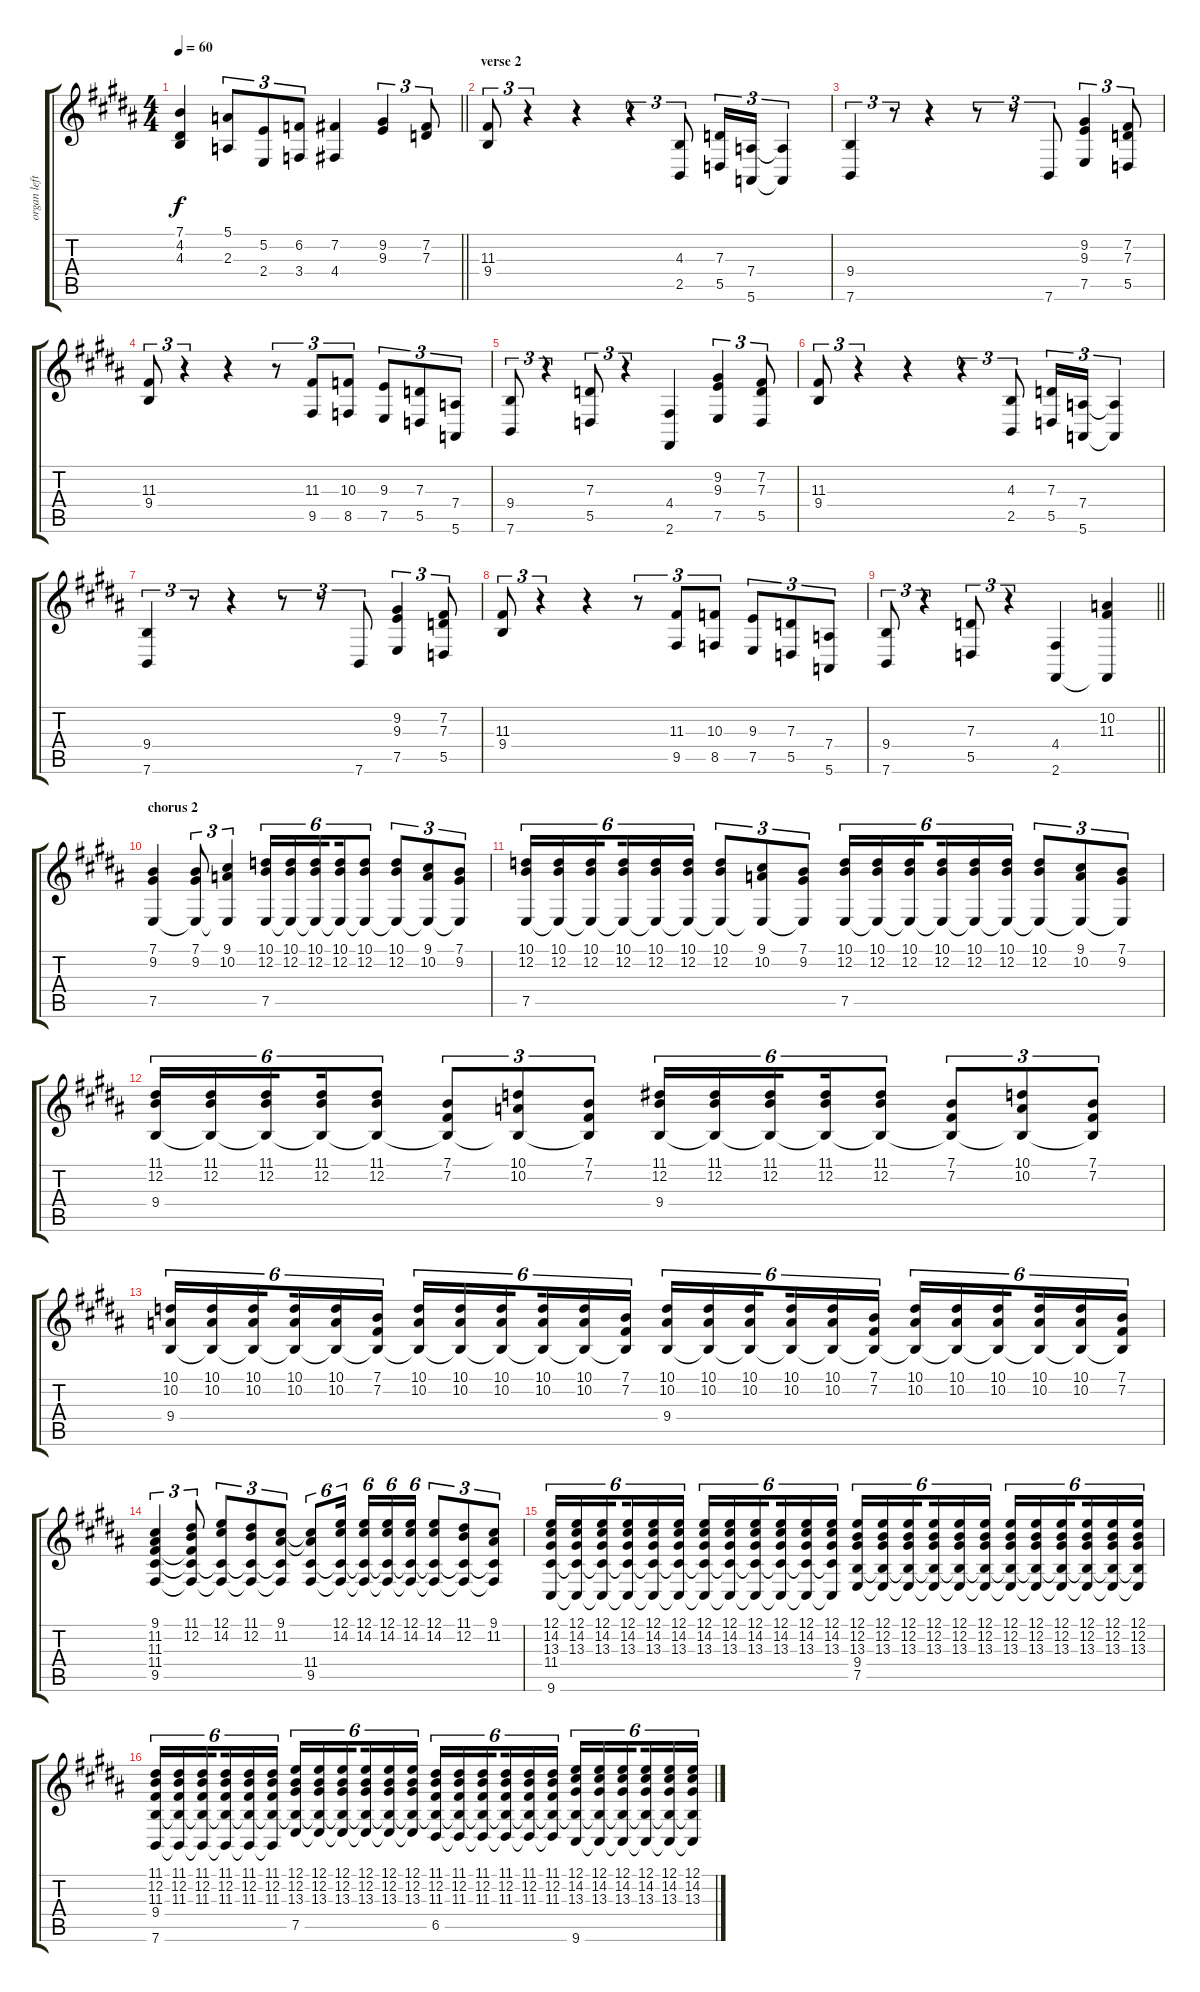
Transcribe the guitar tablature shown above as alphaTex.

\track ("organ left hand" "organ left") {instrument rockorgan}
\staff {score tabs}
\tuning (E4 B3 G3 D3 A2 E2) {hide}
\ts (4 4)
\tempo 60
\clef g2
\barLineRight lightlight
\ks b
(7.1{t} 4.2 4.3).4{dy f} (5.1 2.3).8{tu (3 2)} (5.2 2.4).8{tu (3 2)} (6.2 3.4).8{tu (3 2)} (7.2 4.4).4 (9.2 9.3).4{tu (3 2)} (7.2 7.3).8{tu (3 2)} |
\section ("" "verse 2")
(11.3 9.4).8{tu (3 2)} r.4{tu (3 2)} r.4 r.4{tu (3 2)} (4.3 2.5).8{tu (3 2)} (7.3 5.5).16{tu (3 2)} (7.4 5.6).16{tu (3 2)} (7.4{t} 5.6{t}).4{tu (3 2)} |
(9.4 7.6).4{tu (3 2)} r.8{tu (3 2)} r.4 r.8{tu (3 2)} r.8{tu (3 2)} 7.6.8{tu (3 2)} (9.2 9.3 7.5).4{tu (3 2)} (7.2 7.3 5.5).8{tu (3 2)} |
(11.3 9.4).8{tu (3 2)} r.4{tu (3 2)} r.4 r.8{tu (3 2)} (11.3 9.5).8{tu (3 2)} (10.3 8.5).8{tu (3 2)} (9.3 7.5).8{tu (3 2)} (7.3 5.5).8{tu (3 2)} (7.4 5.6).8{tu (3 2)} |
(9.4 7.6).8{tu (3 2)} r.4{tu (3 2)} (7.3 5.5).8{tu (3 2)} r.4{tu (3 2)} (4.4 2.6).4 (9.2 9.3 7.5).4{tu (3 2)} (7.2 7.3 5.5).8{tu (3 2)} |
(11.3 9.4).8{tu (3 2)} r.4{tu (3 2)} r.4 r.4{tu (3 2)} (4.3 2.5).8{tu (3 2)} (7.3 5.5).16{tu (3 2)} (7.4 5.6).16{tu (3 2)} (7.4{t} 5.6{t}).4{tu (3 2)} |
(9.4 7.6).4{tu (3 2)} r.8{tu (3 2)} r.4 r.8{tu (3 2)} r.8{tu (3 2)} 7.6.8{tu (3 2)} (9.2 9.3 7.5).4{tu (3 2)} (7.2 7.3 5.5).8{tu (3 2)} |
(11.3 9.4).8{tu (3 2)} r.4{tu (3 2)} r.4 r.8{tu (3 2)} (11.3 9.5).8{tu (3 2)} (10.3 8.5).8{tu (3 2)} (9.3 7.5).8{tu (3 2)} (7.3 5.5).8{tu (3 2)} (7.4 5.6).8{tu (3 2)} |
\barLineRight lightlight
(9.4 7.6).8{tu (3 2)} r.4{tu (3 2)} (7.3 5.5).8{tu (3 2)} r.4{tu (3 2)} (4.4 2.6).4 (10.2 11.3 2.6{t}).4 |
\section ("" "chorus 2")
(7.1 9.2 7.5).4 (7.1 9.2 7.5{t}).8{tu (3 2)} (9.1 10.2 7.5{t}).4{tu (3 2)} (10.1 12.2 7.5).16{tu (6 4)} (10.1 12.2 7.5{t}).16{tu (6 4)} (10.1 12.2 7.5{t}).16{tu (6 4) beam splitsecondary} (10.1 12.2 7.5{t}).16{tu (6 4)} (10.1 12.2 7.5{t}).8{tu (6 4)} (10.1 12.2 7.5{t}).8{tu (3 2)} (9.1 10.2 7.5{t}).8{tu (3 2)} (7.1 9.2 7.5{t}).8{tu (3 2)} |
(10.1 12.2 7.5).16{tu (6 4)} (10.1 12.2 7.5{t}).16{tu (6 4)} (10.1 12.2 7.5{t}).16{tu (6 4) beam splitsecondary} (10.1 12.2 7.5{t}).16{tu (6 4)} (10.1 12.2 7.5{t}).16{tu (6 4)} (10.1 12.2 7.5{t}).16{tu (6 4)} (10.1 12.2 7.5{t}).8{tu (3 2)} (9.1 10.2 7.5{t}).8{tu (3 2)} (7.1 9.2 7.5{t}).8{tu (3 2)} (10.1 12.2 7.5).16{tu (6 4)} (10.1 12.2 7.5{t}).16{tu (6 4)} (10.1 12.2 7.5{t}).16{tu (6 4) beam splitsecondary} (10.1 12.2 7.5{t}).16{tu (6 4)} (10.1 12.2 7.5{t}).16{tu (6 4)} (10.1 12.2 7.5{t}).16{tu (6 4)} (10.1 12.2 7.5{t}).8{tu (3 2)} (9.1 10.2 7.5{t}).8{tu (3 2)} (7.1 9.2 7.5{t}).8{tu (3 2)} |
(11.1 12.2 9.4).16{tu (6 4)} (11.1 12.2 9.4{t}).16{tu (6 4)} (11.1 12.2 9.4{t}).16{tu (6 4) beam splitsecondary} (11.1 12.2 9.4{t}).16{tu (6 4)} (11.1 12.2 9.4{t}).8{tu (6 4)} (7.1 7.2 9.4{t}).8{tu (3 2)} (10.1 10.2 9.4{t}).8{tu (3 2)} (7.1 7.2 9.4{t}).8{tu (3 2)} (11.1 12.2 9.4).16{tu (6 4)} (11.1 12.2 9.4{t}).16{tu (6 4)} (11.1 12.2 9.4{t}).16{tu (6 4) beam splitsecondary} (11.1 12.2 9.4{t}).16{tu (6 4)} (11.1 12.2 9.4{t}).8{tu (6 4)} (7.1 7.2 9.4{t}).8{tu (3 2)} (10.1 10.2 9.4{t}).8{tu (3 2)} (7.1 7.2 9.4{t}).8{tu (3 2)} |
(10.1 10.2 9.4).16{tu (6 4)} (10.1 10.2 9.4{t}).16{tu (6 4)} (10.1 10.2 9.4{t}).16{tu (6 4) beam splitsecondary} (10.1 10.2 9.4{t}).16{tu (6 4)} (10.1 10.2 9.4{t}).16{tu (6 4)} (7.1 7.2 9.4{t}).16{tu (6 4)} (10.1 10.2 9.4{t}).16{tu (6 4)} (10.1 10.2 9.4{t}).16{tu (6 4)} (10.1 10.2 9.4{t}).16{tu (6 4) beam splitsecondary} (10.1 10.2 9.4{t}).16{tu (6 4)} (10.1 10.2 9.4{t}).16{tu (6 4)} (7.1 7.2 9.4{t}).16{tu (6 4)} (10.1 10.2 9.4).16{tu (6 4)} (10.1 10.2 9.4{t}).16{tu (6 4)} (10.1 10.2 9.4{t}).16{tu (6 4) beam splitsecondary} (10.1 10.2 9.4{t}).16{tu (6 4)} (10.1 10.2 9.4{t}).16{tu (6 4)} (7.1 7.2 9.4{t}).16{tu (6 4)} (10.1 10.2 9.4{t}).16{tu (6 4)} (10.1 10.2 9.4{t}).16{tu (6 4)} (10.1 10.2 9.4{t}).16{tu (6 4) beam splitsecondary} (10.1 10.2 9.4{t}).16{tu (6 4)} (10.1 10.2 9.4{t}).16{tu (6 4)} (7.1 7.2 9.4{t}).16{tu (6 4)} |
(9.1 11.2 11.3 11.4 9.5).4{tu (3 2)} (11.1 12.2 11.3{t} 11.4{t} 9.5{t}).8{tu (3 2)} (12.1 14.2 11.4{t} 9.5{t}).8{tu (3 2)} (11.1 12.2 11.4{t} 9.5{t}).8{tu (3 2)} (9.1 11.2 11.4{t} 9.5{t}).8{tu (3 2)} (9.1{t} 11.2{t} 11.4 9.5).8{tu (6 4)} (12.1 14.2 11.4{t} 9.5{t}).16{tu (6 4) beam splitsecondary} (12.1 14.2 11.4{t} 9.5{t}).16{tu (6 4)} (12.1 14.2 11.4{t} 9.5{t}).16{tu (6 4)} (12.1 14.2 11.4{t} 9.5{t}).16{tu (6 4)} (12.1 14.2 11.4{t} 9.5{t}).8{tu (3 2)} (11.1 12.2 11.4{t} 9.5{t}).8{tu (3 2)} (9.1 11.2 11.4{t} 9.5{t}).8{tu (3 2)} |
(12.1 14.2 13.3 11.4 9.6).16{tu (6 4)} (12.1 14.2 13.3 11.4{t} 9.6{t}).16{tu (6 4)} (12.1 14.2 13.3 11.4{t} 9.6{t}).16{tu (6 4) beam splitsecondary} (12.1 14.2 13.3 11.4{t} 9.6{t}).16{tu (6 4)} (12.1 14.2 13.3 11.4{t} 9.6{t}).16{tu (6 4)} (12.1 14.2 13.3 11.4{t} 9.6{t}).16{tu (6 4)} (12.1 14.2 13.3 11.4{t} 9.6{t}).16{tu (6 4)} (12.1 14.2 13.3 11.4{t} 9.6{t}).16{tu (6 4)} (12.1 14.2 13.3 11.4{t} 9.6{t}).16{tu (6 4) beam splitsecondary} (12.1 14.2 13.3 11.4{t} 9.6{t}).16{tu (6 4)} (12.1 14.2 13.3 11.4{t} 9.6{t}).16{tu (6 4)} (12.1 14.2 13.3 11.4{t} 9.6{t}).16{tu (6 4)} (12.1 12.2 13.3 9.4 7.5).16{tu (6 4)} (12.1 12.2 13.3 9.4{t} 7.5{t}).16{tu (6 4)} (12.1 12.2 13.3 9.4{t} 7.5{t}).16{tu (6 4) beam splitsecondary} (12.1 12.2 13.3 9.4{t} 7.5{t}).16{tu (6 4)} (12.1 12.2 13.3 9.4{t} 7.5{t}).16{tu (6 4)} (12.1 12.2 13.3 9.4{t} 7.5{t}).16{tu (6 4)} (12.1 12.2 13.3 9.4{t} 7.5{t}).16{tu (6 4)} (12.1 12.2 13.3 9.4{t} 7.5{t}).16{tu (6 4)} (12.1 12.2 13.3 9.4{t} 7.5{t}).16{tu (6 4) beam splitsecondary} (12.1 12.2 13.3 9.4{t} 7.5{t}).16{tu (6 4)} (12.1 12.2 13.3 9.4{t} 7.5{t}).16{tu (6 4)} (12.1 12.2 13.3 9.4{t} 7.5{t}).16{tu (6 4)} |
(11.1 12.2 11.3 9.4 7.6).16{tu (6 4)} (11.1 12.2 11.3 9.4{t} 7.6{t}).16{tu (6 4)} (11.1 12.2 11.3 9.4{t} 7.6{t}).16{tu (6 4) beam splitsecondary} (11.1 12.2 11.3 9.4{t} 7.6{t}).16{tu (6 4)} (11.1 12.2 11.3 9.4{t} 7.6{t}).16{tu (6 4)} (11.1 12.2 11.3 9.4{t} 7.6{t}).16{tu (6 4)} (12.1 12.2 13.3 9.4{t} 7.5).16{tu (6 4)} (12.1 12.2 13.3 9.4{t} 7.5{t}).16{tu (6 4)} (12.1 12.2 13.3 9.4{t} 7.5{t}).16{tu (6 4) beam splitsecondary} (12.1 12.2 13.3 9.4{t} 7.5{t}).16{tu (6 4)} (12.1 12.2 13.3 9.4{t} 7.5{t}).16{tu (6 4)} (12.1 12.2 13.3 9.4{t} 7.5{t}).16{tu (6 4)} (11.1 12.2 11.3 9.4{t} 6.5).16{tu (6 4)} (11.1 12.2 11.3 9.4{t} 6.5{t}).16{tu (6 4)} (11.1 12.2 11.3 9.4{t} 6.5{t}).16{tu (6 4) beam splitsecondary} (11.1 12.2 11.3 9.4{t} 6.5{t}).16{tu (6 4)} (11.1 12.2 11.3 9.4{t} 6.5{t}).16{tu (6 4)} (11.1 12.2 11.3 9.4{t} 6.5{t}).16{tu (6 4)} (12.1 14.2 13.3 9.4{t} 9.6).16{tu (6 4)} (12.1 14.2 13.3 9.4{t} 9.6{t}).16{tu (6 4)} (12.1 14.2 13.3 9.4{t} 9.6{t}).16{tu (6 4) beam splitsecondary} (12.1 14.2 13.3 9.4{t} 9.6{t}).16{tu (6 4)} (12.1 14.2 13.3 9.4{t} 9.6{t}).16{tu (6 4)} (12.1 14.2 13.3 9.4{t} 9.6{t}).16{tu (6 4)}
